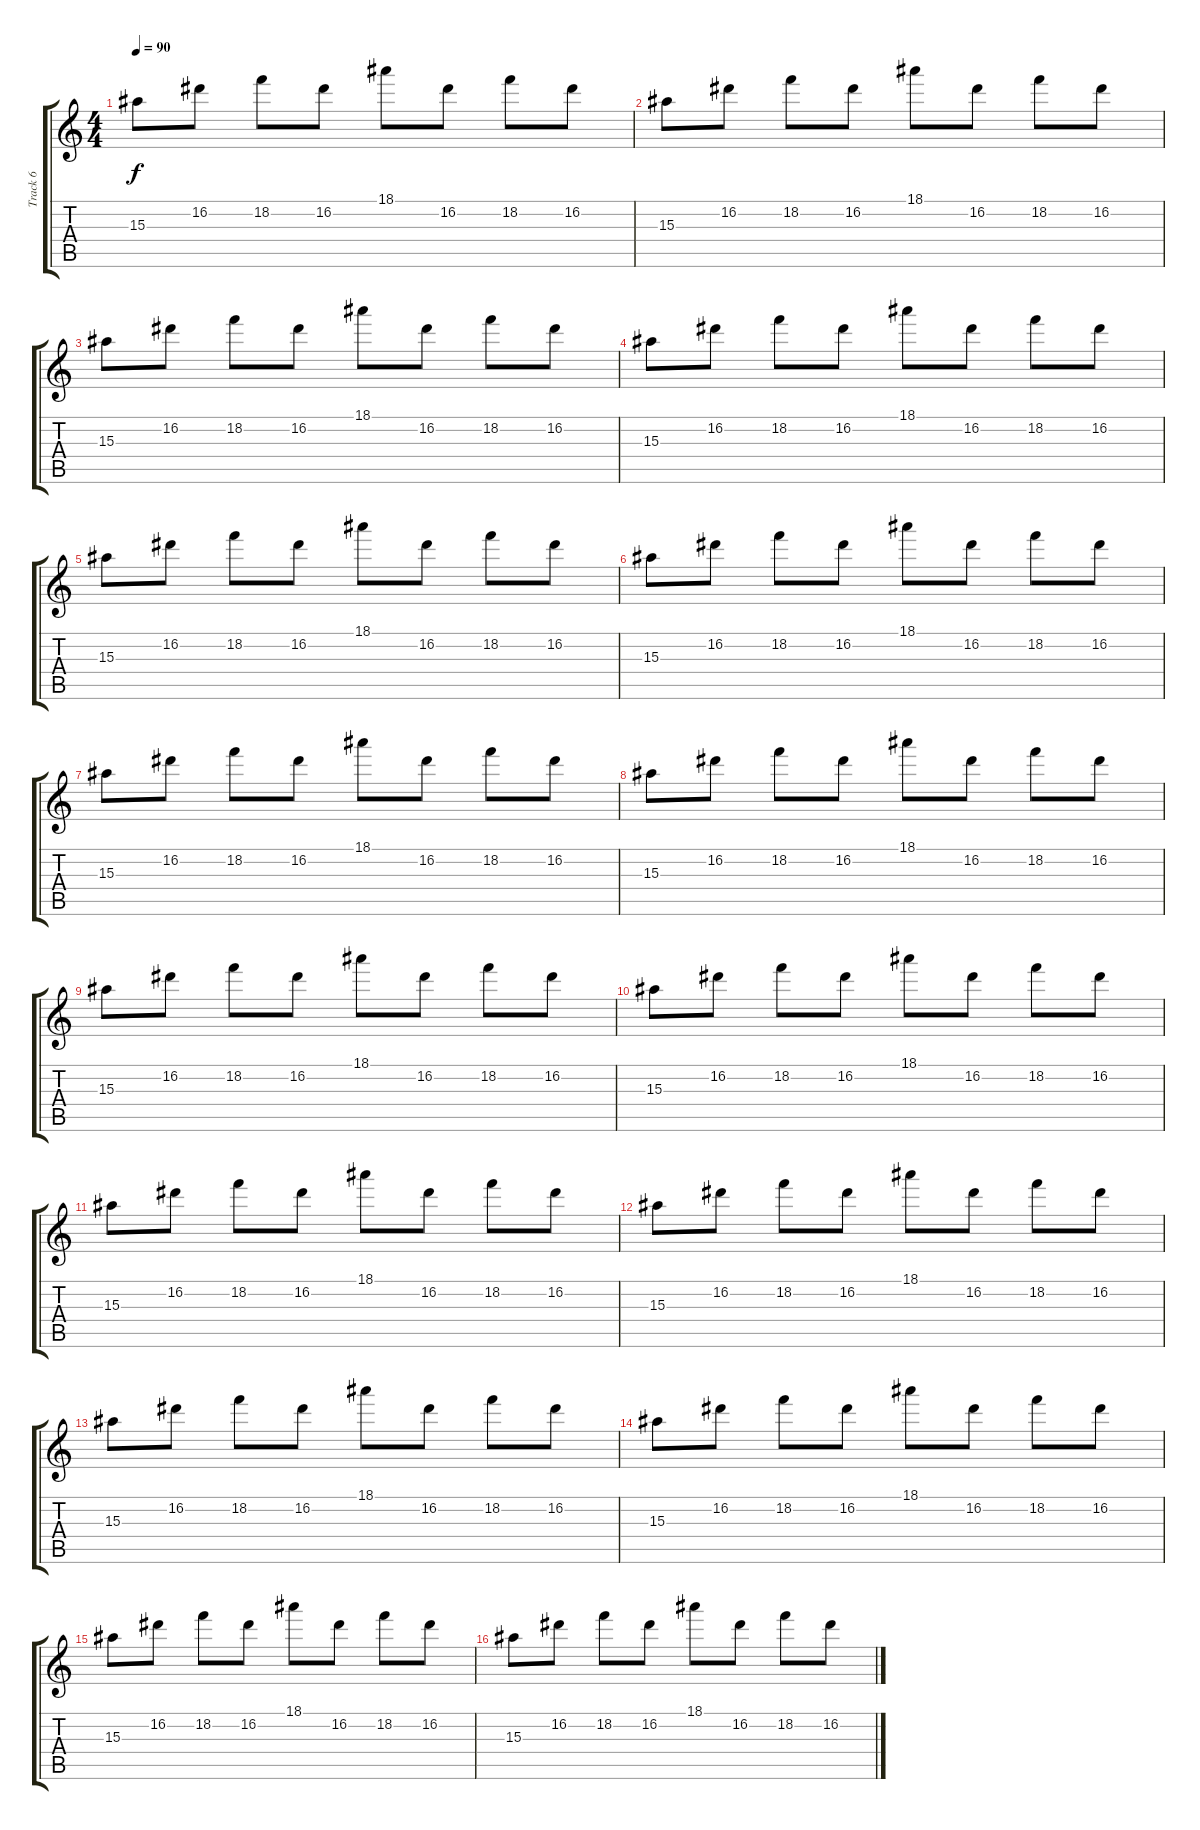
\track ("Track 6" "Track 6") {instrument electricguitarmuted}
\staff {score tabs}
\tuning (E4 B3 G3 D3 A2 E2) {hide}
\ts (4 4)
\tempo 90
\clef g2
\ks c
15.3.8{dy f instrument electricguitarmuted} 16.2.8 18.2.8 16.2.8 18.1.8 16.2.8 18.2.8 16.2.8 |
15.3.8 16.2.8 18.2.8 16.2.8 18.1.8 16.2.8 18.2.8 16.2.8 |
15.3.8 16.2.8 18.2.8 16.2.8 18.1.8 16.2.8 18.2.8 16.2.8 |
15.3.8 16.2.8 18.2.8 16.2.8 18.1.8 16.2.8 18.2.8 16.2.8 |
15.3.8 16.2.8 18.2.8 16.2.8 18.1.8 16.2.8 18.2.8 16.2.8 |
15.3.8 16.2.8 18.2.8 16.2.8 18.1.8 16.2.8 18.2.8 16.2.8 |
15.3.8 16.2.8 18.2.8 16.2.8 18.1.8 16.2.8 18.2.8 16.2.8 |
15.3.8 16.2.8 18.2.8 16.2.8 18.1.8 16.2.8 18.2.8 16.2.8 |
15.3.8 16.2.8 18.2.8 16.2.8 18.1.8 16.2.8 18.2.8 16.2.8 |
15.3.8 16.2.8 18.2.8 16.2.8 18.1.8 16.2.8 18.2.8 16.2.8 |
15.3.8 16.2.8 18.2.8 16.2.8 18.1.8 16.2.8 18.2.8 16.2.8 |
15.3.8 16.2.8 18.2.8 16.2.8 18.1.8 16.2.8 18.2.8 16.2.8 |
15.3.8 16.2.8 18.2.8 16.2.8 18.1.8 16.2.8 18.2.8 16.2.8 |
15.3.8 16.2.8 18.2.8 16.2.8 18.1.8 16.2.8 18.2.8 16.2.8 |
15.3.8 16.2.8 18.2.8 16.2.8 18.1.8 16.2.8 18.2.8 16.2.8 |
15.3.8 16.2.8 18.2.8 16.2.8 18.1.8 16.2.8 18.2.8 16.2.8
